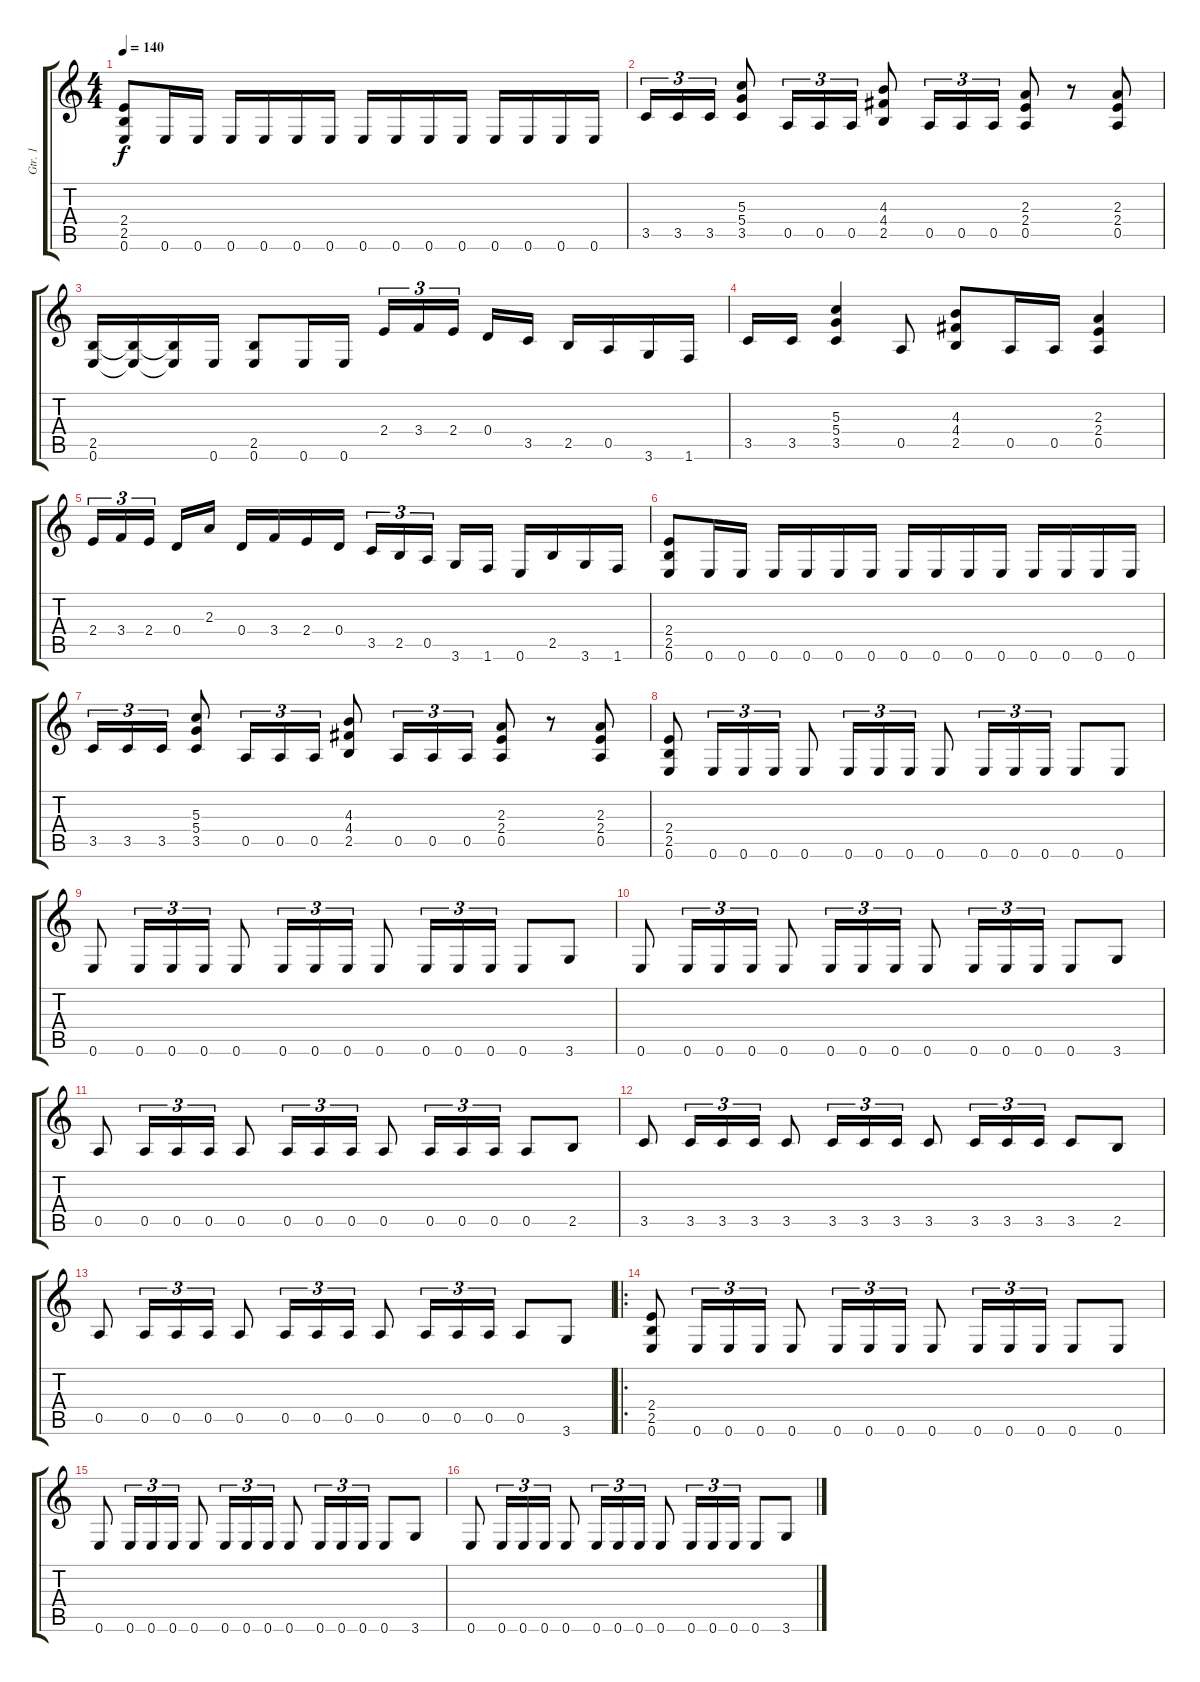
\track ("Gtr. 1" "Gtr. 1") {instrument distortionguitar}
\staff {score tabs}
\tuning (E4 B3 G3 D3 A2 E2) {hide}
\ts (4 4)
\tempo 140
\clef g2
\ks c
(2.4 2.5 0.6).8{dy f} 0.6.16 0.6.16 0.6.16 0.6.16 0.6.16 0.6.16 0.6.16 0.6.16 0.6.16 0.6.16 0.6.16 0.6.16 0.6.16 0.6.16 |
3.5.16{tu (3 2)} 3.5.16{tu (3 2)} 3.5.16{tu (3 2)} (5.3 5.4 3.5).8 0.5.16{tu (3 2)} 0.5.16{tu (3 2)} 0.5.16{tu (3 2)} (4.3 4.4 2.5).8 0.5.16{tu (3 2)} 0.5.16{tu (3 2)} 0.5.16{tu (3 2)} (2.3 2.4 0.5).8 r.8 (2.3 2.4 0.5).8 |
(2.5 0.6).16 (2.5{t} 0.6{t}).16 (2.5{t} 0.6{t}).16 0.6.16 (2.5 0.6).8 0.6.16 0.6.16 2.4.16{tu (3 2)} 3.4.16{tu (3 2)} 2.4.16{tu (3 2)} 0.4.16 3.5.16 2.5.16 0.5.16 3.6.16 1.6.16 |
3.5.16 3.5.16 (5.3 5.4 3.5).4 0.5.8 (4.3 4.4 2.5).8 0.5.16 0.5.16 (2.3 2.4 0.5).4 |
2.4.16{tu (3 2)} 3.4.16{tu (3 2)} 2.4.16{tu (3 2)} 0.4.16 2.3.16 0.4.16 3.4.16 2.4.16 0.4.16 3.5.16{tu (3 2)} 2.5.16{tu (3 2)} 0.5.16{tu (3 2)} 3.6.16 1.6.16 0.6.16 2.5.16 3.6.16 1.6.16 |
(2.4 2.5 0.6).8 0.6.16 0.6.16 0.6.16 0.6.16 0.6.16 0.6.16 0.6.16 0.6.16 0.6.16 0.6.16 0.6.16 0.6.16 0.6.16 0.6.16 |
3.5.16{tu (3 2)} 3.5.16{tu (3 2)} 3.5.16{tu (3 2)} (5.3 5.4 3.5).8 0.5.16{tu (3 2)} 0.5.16{tu (3 2)} 0.5.16{tu (3 2)} (4.3 4.4 2.5).8 0.5.16{tu (3 2)} 0.5.16{tu (3 2)} 0.5.16{tu (3 2)} (2.3 2.4 0.5).8 r.8 (2.3 2.4 0.5).8 |
(2.4 2.5 0.6).8 0.6.16{tu (3 2)} 0.6.16{tu (3 2)} 0.6.16{tu (3 2)} 0.6.8 0.6.16{tu (3 2)} 0.6.16{tu (3 2)} 0.6.16{tu (3 2)} 0.6.8 0.6.16{tu (3 2)} 0.6.16{tu (3 2)} 0.6.16{tu (3 2)} 0.6.8 0.6.8 |
0.6.8 0.6.16{tu (3 2)} 0.6.16{tu (3 2)} 0.6.16{tu (3 2)} 0.6.8 0.6.16{tu (3 2)} 0.6.16{tu (3 2)} 0.6.16{tu (3 2)} 0.6.8 0.6.16{tu (3 2)} 0.6.16{tu (3 2)} 0.6.16{tu (3 2)} 0.6.8 3.6.8 |
0.6.8 0.6.16{tu (3 2)} 0.6.16{tu (3 2)} 0.6.16{tu (3 2)} 0.6.8 0.6.16{tu (3 2)} 0.6.16{tu (3 2)} 0.6.16{tu (3 2)} 0.6.8 0.6.16{tu (3 2)} 0.6.16{tu (3 2)} 0.6.16{tu (3 2)} 0.6.8 3.6.8 |
0.5.8 0.5.16{tu (3 2)} 0.5.16{tu (3 2)} 0.5.16{tu (3 2)} 0.5.8 0.5.16{tu (3 2)} 0.5.16{tu (3 2)} 0.5.16{tu (3 2)} 0.5.8 0.5.16{tu (3 2)} 0.5.16{tu (3 2)} 0.5.16{tu (3 2)} 0.5.8 2.5.8 |
3.5.8 3.5.16{tu (3 2)} 3.5.16{tu (3 2)} 3.5.16{tu (3 2)} 3.5.8 3.5.16{tu (3 2)} 3.5.16{tu (3 2)} 3.5.16{tu (3 2)} 3.5.8 3.5.16{tu (3 2)} 3.5.16{tu (3 2)} 3.5.16{tu (3 2)} 3.5.8 2.5.8 |
0.5.8 0.5.16{tu (3 2)} 0.5.16{tu (3 2)} 0.5.16{tu (3 2)} 0.5.8 0.5.16{tu (3 2)} 0.5.16{tu (3 2)} 0.5.16{tu (3 2)} 0.5.8 0.5.16{tu (3 2)} 0.5.16{tu (3 2)} 0.5.16{tu (3 2)} 0.5.8 3.6.8 |
\ro
(2.4 2.5 0.6).8 0.6.16{tu (3 2)} 0.6.16{tu (3 2)} 0.6.16{tu (3 2)} 0.6.8 0.6.16{tu (3 2)} 0.6.16{tu (3 2)} 0.6.16{tu (3 2)} 0.6.8 0.6.16{tu (3 2)} 0.6.16{tu (3 2)} 0.6.16{tu (3 2)} 0.6.8 0.6.8 |
0.6.8 0.6.16{tu (3 2)} 0.6.16{tu (3 2)} 0.6.16{tu (3 2)} 0.6.8 0.6.16{tu (3 2)} 0.6.16{tu (3 2)} 0.6.16{tu (3 2)} 0.6.8 0.6.16{tu (3 2)} 0.6.16{tu (3 2)} 0.6.16{tu (3 2)} 0.6.8 3.6.8 |
0.6.8 0.6.16{tu (3 2)} 0.6.16{tu (3 2)} 0.6.16{tu (3 2)} 0.6.8 0.6.16{tu (3 2)} 0.6.16{tu (3 2)} 0.6.16{tu (3 2)} 0.6.8 0.6.16{tu (3 2)} 0.6.16{tu (3 2)} 0.6.16{tu (3 2)} 0.6.8 3.6.8
